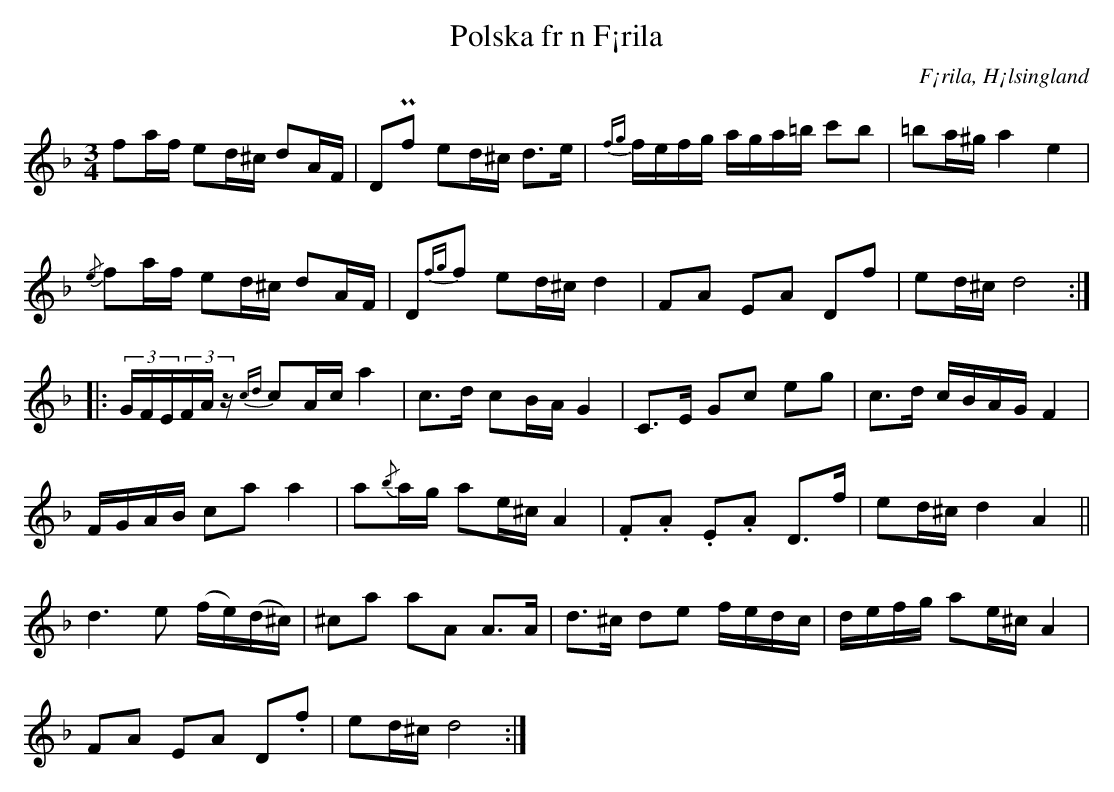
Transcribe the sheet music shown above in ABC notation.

X:1
T: Polska fr n F¡rila
O: F¡rila, H¡lsingland
M: 3/4
L: 1/16
K: Dm
f2af e2d^c d2AF | D2Pf2 e2d^c d2>e2 | {fg}fefg aga=b c'2b2 | =b2a^g a4 e4 |
{/e}f2af e2d^c d2AF | D2{fg}f2 e2d^c d4 | F2A2 E2A2 D2f2 | e2d^c d8 ::
(3GFE(3FAz {cd}c2Ac a4 | c2>d2 c2BA G4 | C2>E2 G2c2 e2g2 | c2>d2 cBAG F4 |
FGAB c2a2 a4 | a2{/b}ag a2e^c A4 | .F2.A2 .E2.A2 D2>f2 | e2d^c d4 A4 ||
d6e2 (fe)(d^c) | ^c2a2 a2A2 A2>A2 | d2>^c2 d2e2 fedc | defg a2e^c A4 |
F2A2 E2A2 D2.f2 | e2d^c d8 :|
